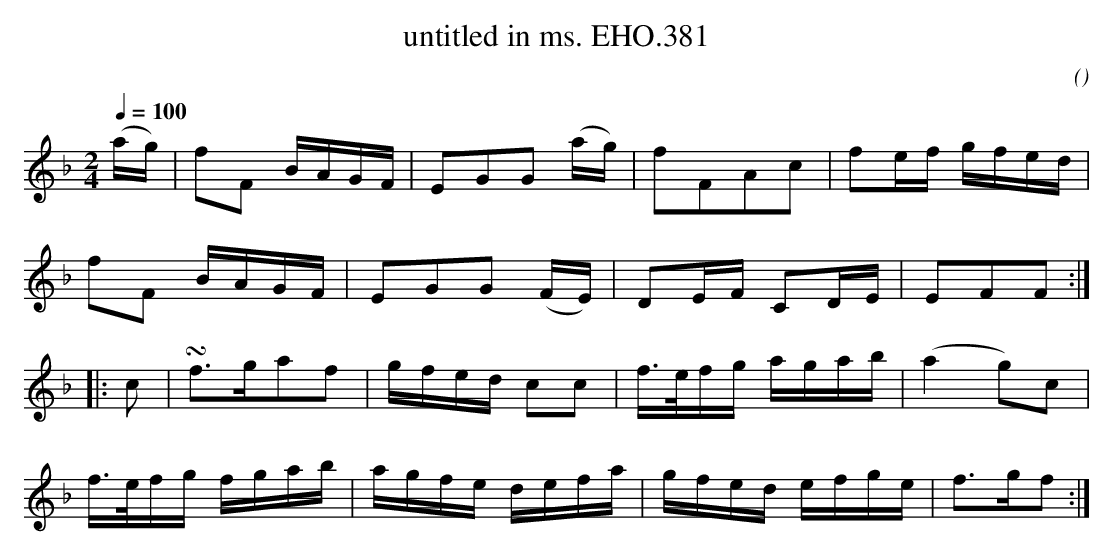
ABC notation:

X:1
T:untitled in ms. EHO.381
M:2/4
L:1/8
Q:1/4=100
C:
O:
K:F
(a/g/) | fF B/A/G/F/ | EGG (a/g/) | fFAc | fe/f/ g/f/e/d/ |
fF B/A/G/F/ | EGG (F/E/) | DE/F/ CD/E/ | EFF :|
|: c | !turn!f>gaf | g/f/e/d/ cc | f/>e/f/g/ a/g/a/b/ | (a2g)c |
f/>e/f/g/ f/g/a/b/ | a/g/f/e/ d/e/f/a/ | g/f/e/d/ e/f/g/e/ | f>gf :|
